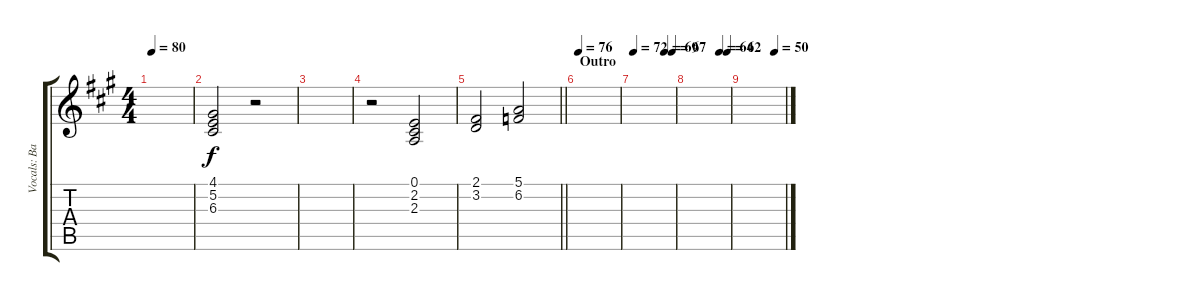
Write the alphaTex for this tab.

\track ("Vocals: Band" "Vocals: Ba") {instrument choiraahs}
\staff {score tabs}
\tuning (E4 B3 G3 D3 A2 E2) {hide}
\ts (4 4)
\tempo 80
\clef g2
\ks a
|
(4.1 5.2 6.3).2 r.2 |
|
r.2 (0.1 2.2 2.3).2 |
\barLineRight lightlight
(2.1 3.2).2 (5.1 6.2).2 |
\section ("" "Outro")
\tempo 76
|
\tempo 72
\tempo (69 0.75)
\tempo (67 0.9375)
|
\tempo (64 0.75)
\tempo (62 0.9375)
|
\tempo (50 0.75)
